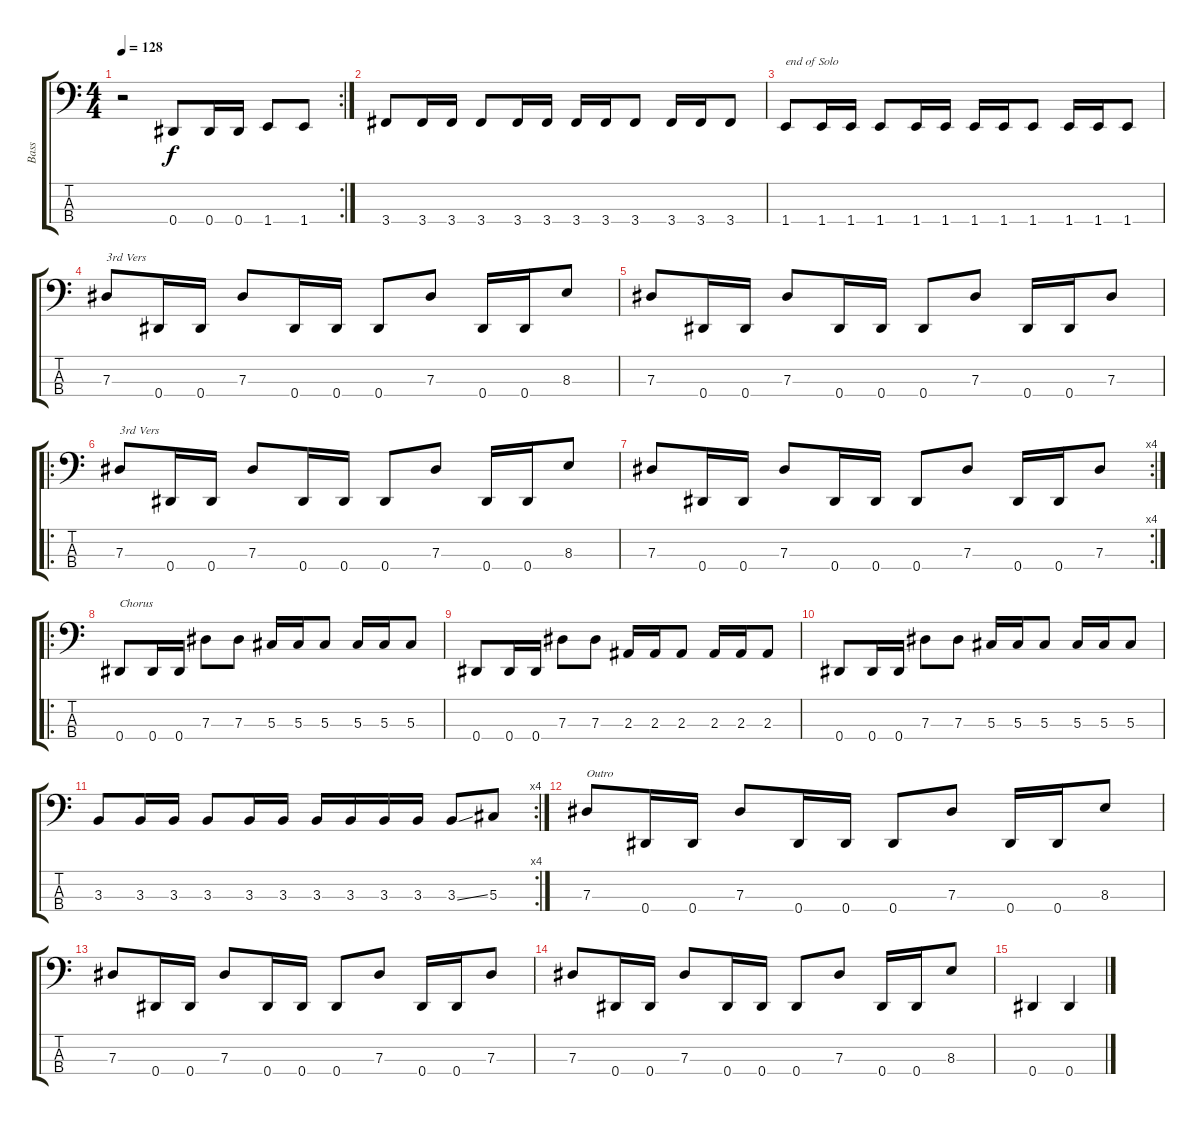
\track ("Bass" "Bass") {instrument electricbassfinger}
\staff {score tabs}
\tuning (Gb2 Db2 Ab1 Eb1) {hide}
\rc 2
\ts (4 4)
\tempo 128
\clef f4
\ks c
r.2{dy f} 0.4.8 0.4.16 0.4.16 1.4.8 1.4.8 |
3.4.8 3.4.16 3.4.16 3.4.8 3.4.16 3.4.16 3.4.16 3.4.16 3.4.8 3.4.16 3.4.16 3.4.8 |
1.4.8{txt "end of Solo"} 1.4.16 1.4.16 1.4.8 1.4.16 1.4.16 1.4.16 1.4.16 1.4.8 1.4.16 1.4.16 1.4.8 |
7.3.8{txt "3rd Vers"} 0.4.16 0.4.16 7.3.8 0.4.16 0.4.16 0.4.8 7.3.8 0.4.16 0.4.16 8.3.8 |
7.3.8 0.4.16 0.4.16 7.3.8 0.4.16 0.4.16 0.4.8 7.3.8 0.4.16 0.4.16 7.3.8 |
\ro
7.3.8{txt "3rd Vers"} 0.4.16 0.4.16 7.3.8 0.4.16 0.4.16 0.4.8 7.3.8 0.4.16 0.4.16 8.3.8 |
\rc 4
7.3.8 0.4.16 0.4.16 7.3.8 0.4.16 0.4.16 0.4.8 7.3.8 0.4.16 0.4.16 7.3.8 |
\ro
0.4.8{txt "Chorus"} 0.4.16 0.4.16 7.3.8 7.3.8 5.3.16 5.3.16 5.3.8 5.3.16 5.3.16 5.3.8 |
0.4.8 0.4.16 0.4.16 7.3.8 7.3.8 2.3.16 2.3.16 2.3.8 2.3.16 2.3.16 2.3.8 |
0.4.8 0.4.16 0.4.16 7.3.8 7.3.8 5.3.16 5.3.16 5.3.8 5.3.16 5.3.16 5.3.8 |
\rc 4
3.3.8 3.3.16 3.3.16 3.3.8 3.3.16 3.3.16 3.3.16 3.3.16 3.3.16 3.3.16 3.3{ss}.8 5.3.8 |
7.3.8{txt "Outro"} 0.4.16 0.4.16 7.3.8 0.4.16 0.4.16 0.4.8 7.3.8 0.4.16 0.4.16 8.3.8 |
7.3.8 0.4.16 0.4.16 7.3.8 0.4.16 0.4.16 0.4.8 7.3.8 0.4.16 0.4.16 7.3.8 |
7.3.8 0.4.16 0.4.16 7.3.8 0.4.16 0.4.16 0.4.8 7.3.8 0.4.16 0.4.16 8.3.8 |
0.4.4 0.4.4
